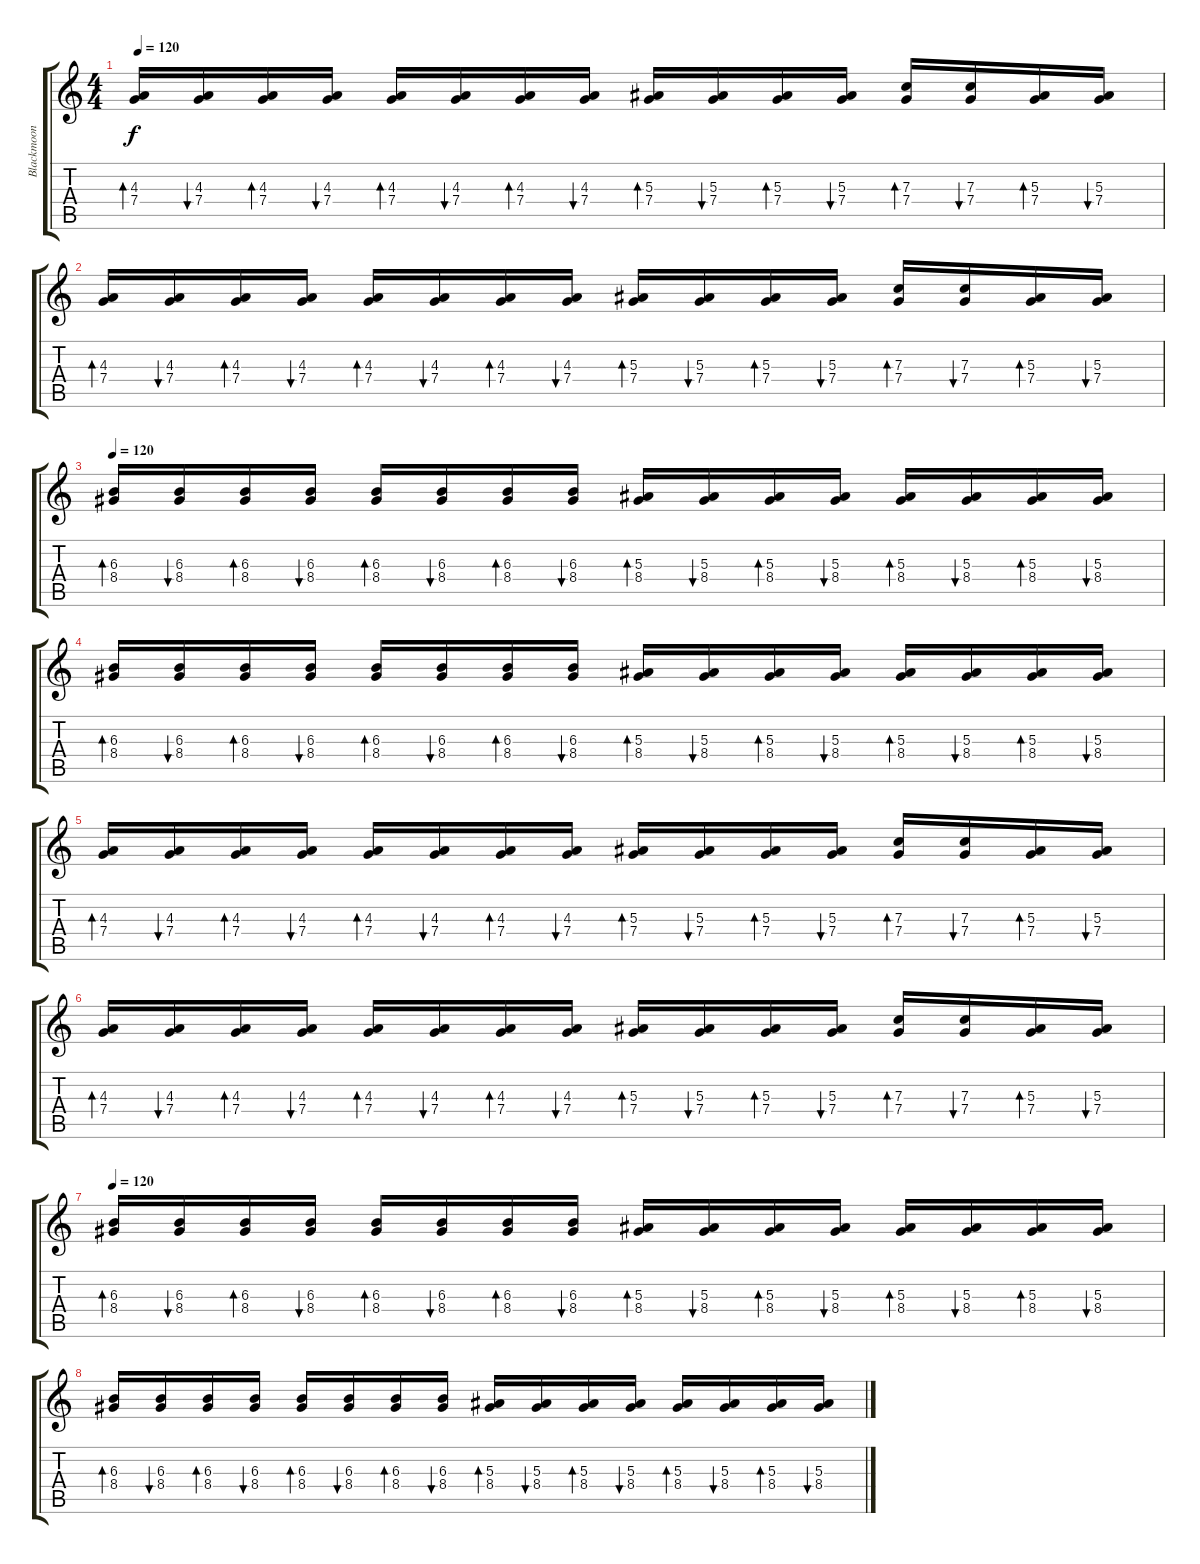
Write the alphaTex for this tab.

\track ("Blackmoon" "Blackmoon") {instrument distortionguitar}
\staff {score tabs}
\tuning (D4 A3 F3 C3 G2 D2) {hide}
\ts (4 4)
\tempo 120
\clef g2
\ks c
(4.3 7.4).16{bd 30 dy f} (4.3 7.4).16{bu 30} (4.3 7.4).16{bd 30} (4.3 7.4).16{bu 30} (4.3 7.4).16{bd 30} (4.3 7.4).16{bu 30} (4.3 7.4).16{bd 30} (4.3 7.4).16{bu 30} (5.3 7.4).16{bd 30} (5.3 7.4).16{bu 30} (5.3 7.4).16{bd 30} (5.3 7.4).16{bu 30} (7.3 7.4).16{bd 30} (7.3 7.4).16{bu 30} (5.3 7.4).16{bd 30} (5.3 7.4).16{bu 30} |
(4.3 7.4).16{bd 30} (4.3 7.4).16{bu 30} (4.3 7.4).16{bd 30} (4.3 7.4).16{bu 30} (4.3 7.4).16{bd 30} (4.3 7.4).16{bu 30} (4.3 7.4).16{bd 30} (4.3 7.4).16{bu 30} (5.3 7.4).16{bd 30} (5.3 7.4).16{bu 30} (5.3 7.4).16{bd 30} (5.3 7.4).16{bu 30} (7.3 7.4).16{bd 30} (7.3 7.4).16{bu 30} (5.3 7.4).16{bd 30} (5.3 7.4).16{bu 30} |
\tempo 120
(6.3 8.4).16{bd 30} (6.3 8.4).16{bu 30} (6.3 8.4).16{bd 30} (6.3 8.4).16{bu 30} (6.3 8.4).16{bd 30} (6.3 8.4).16{bu 30} (6.3 8.4).16{bd 30} (6.3 8.4).16{bu 30} (5.3 8.4).16{bd 30} (5.3 8.4).16{bu 30} (5.3 8.4).16{bd 30} (5.3 8.4).16{bu 30} (5.3 8.4).16{bd 30} (5.3 8.4).16{bu 30} (5.3 8.4).16{bd 30} (5.3 8.4).16{bu 30} |
(6.3 8.4).16{bd 30} (6.3 8.4).16{bu 30} (6.3 8.4).16{bd 30} (6.3 8.4).16{bu 30} (6.3 8.4).16{bd 30} (6.3 8.4).16{bu 30} (6.3 8.4).16{bd 30} (6.3 8.4).16{bu 30} (5.3 8.4).16{bd 30} (5.3 8.4).16{bu 30} (5.3 8.4).16{bd 30} (5.3 8.4).16{bu 30} (5.3 8.4).16{bd 30} (5.3 8.4).16{bu 30} (5.3 8.4).16{bd 30} (5.3 8.4).16{bu 30} |
(4.3 7.4).16{bd 30} (4.3 7.4).16{bu 30} (4.3 7.4).16{bd 30} (4.3 7.4).16{bu 30} (4.3 7.4).16{bd 30} (4.3 7.4).16{bu 30} (4.3 7.4).16{bd 30} (4.3 7.4).16{bu 30} (5.3 7.4).16{bd 30} (5.3 7.4).16{bu 30} (5.3 7.4).16{bd 30} (5.3 7.4).16{bu 30} (7.3 7.4).16{bd 30} (7.3 7.4).16{bu 30} (5.3 7.4).16{bd 30} (5.3 7.4).16{bu 30} |
(4.3 7.4).16{bd 30} (4.3 7.4).16{bu 30} (4.3 7.4).16{bd 30} (4.3 7.4).16{bu 30} (4.3 7.4).16{bd 30} (4.3 7.4).16{bu 30} (4.3 7.4).16{bd 30} (4.3 7.4).16{bu 30} (5.3 7.4).16{bd 30} (5.3 7.4).16{bu 30} (5.3 7.4).16{bd 30} (5.3 7.4).16{bu 30} (7.3 7.4).16{bd 30} (7.3 7.4).16{bu 30} (5.3 7.4).16{bd 30} (5.3 7.4).16{bu 30} |
\tempo 120
(6.3 8.4).16{bd 30} (6.3 8.4).16{bu 30} (6.3 8.4).16{bd 30} (6.3 8.4).16{bu 30} (6.3 8.4).16{bd 30} (6.3 8.4).16{bu 30} (6.3 8.4).16{bd 30} (6.3 8.4).16{bu 30} (5.3 8.4).16{bd 30} (5.3 8.4).16{bu 30} (5.3 8.4).16{bd 30} (5.3 8.4).16{bu 30} (5.3 8.4).16{bd 30} (5.3 8.4).16{bu 30} (5.3 8.4).16{bd 30} (5.3 8.4).16{bu 30} |
(6.3 8.4).16{bd 30} (6.3 8.4).16{bu 30} (6.3 8.4).16{bd 30} (6.3 8.4).16{bu 30} (6.3 8.4).16{bd 30} (6.3 8.4).16{bu 30} (6.3 8.4).16{bd 30} (6.3 8.4).16{bu 30} (5.3 8.4).16{bd 30} (5.3 8.4).16{bu 30} (5.3 8.4).16{bd 30} (5.3 8.4).16{bu 30} (5.3 8.4).16{bd 30} (5.3 8.4).16{bu 30} (5.3 8.4).16{bd 30} (5.3 8.4).16{bu 30}
